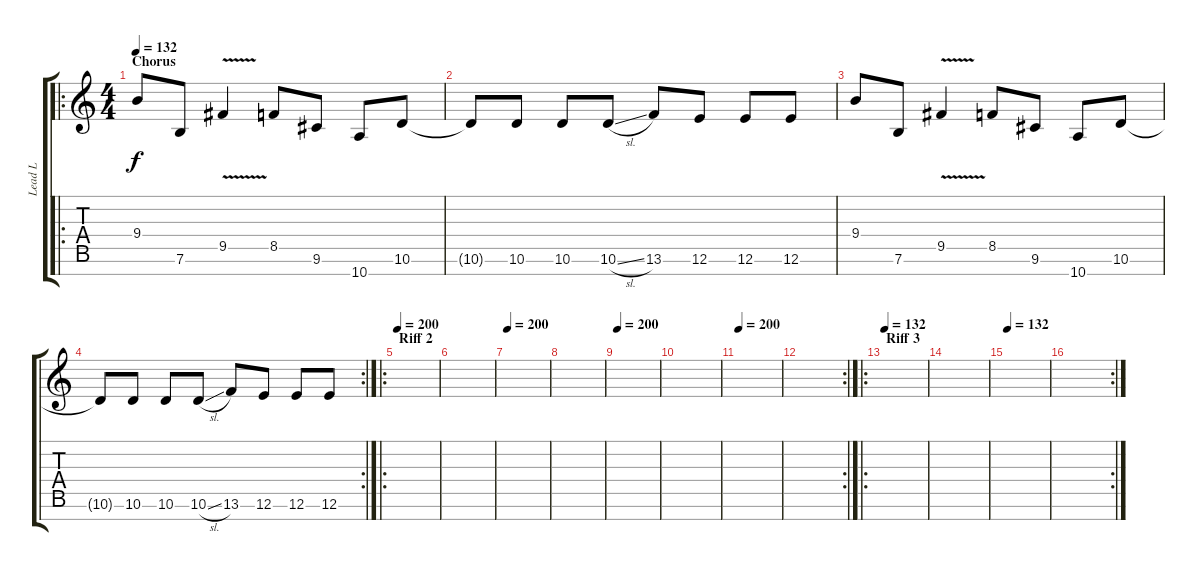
\track ("Lead L" "Lead L") {instrument distortionguitar}
\staff {score tabs}
\tuning (E4 B3 G3 D3 A2 E2 B1) {hide}
\ro
\ts (4 4)
\section ("" "Chorus")
\tempo 132
\clef g2
\ks c
9.4.8{dy f instrument distortionguitar} 7.6.8 9.5{v}.4 8.5.8 9.6.8 10.7.8 10.6.8 |
10.6{t}.8 10.6.8 10.6.8 10.6{sl}.8 13.6.8 12.6.8 12.6.8 12.6.8 |
9.4.8 7.6.8 9.5{v}.4 8.5.8 9.6.8 10.7.8 10.6.8 |
\rc 2
10.6{t}.8 10.6.8 10.6.8 10.6{sl}.8 13.6.8 12.6.8 12.6.8 12.6.8 |
\ro
\section ("" "Riff 2")
\tempo 200
|
|
\tempo 200
|
|
\tempo 200
|
|
\tempo 200
|
\rc 2
|
\ro
\section ("" "Riff 3")
\tempo 132
|
|
\tempo 132
|
\rc 2
